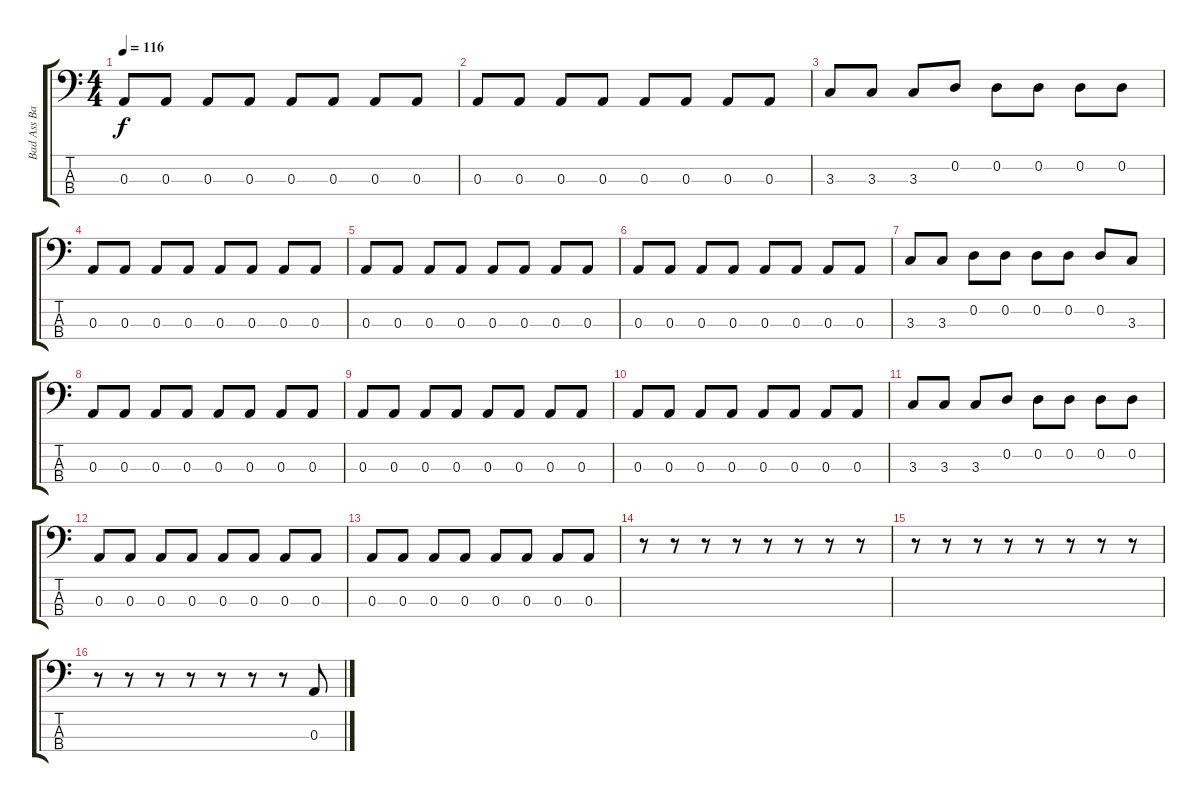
\track ("Bad Ass Bass" "Bad Ass Ba") {instrument fretlessbass}
\staff {score tabs}
\tuning (G2 D2 A1 E1) {hide}
\ts (4 4)
\tempo 116
\clef f4
\ks c
0.3.8{dy f} 0.3.8 0.3.8 0.3.8 0.3.8 0.3.8 0.3.8 0.3.8 |
0.3.8 0.3.8 0.3.8 0.3.8 0.3.8 0.3.8 0.3.8 0.3.8 |
3.3.8 3.3.8 3.3.8 0.2.8 0.2.8 0.2.8 0.2.8 0.2.8 |
0.3.8 0.3.8 0.3.8 0.3.8 0.3.8 0.3.8 0.3.8 0.3.8 |
0.3.8 0.3.8 0.3.8 0.3.8 0.3.8 0.3.8 0.3.8 0.3.8 |
0.3.8 0.3.8 0.3.8 0.3.8 0.3.8 0.3.8 0.3.8 0.3.8 |
3.3.8 3.3.8 0.2.8 0.2.8 0.2.8 0.2.8 0.2.8 3.3.8 |
0.3.8 0.3.8 0.3.8 0.3.8 0.3.8 0.3.8 0.3.8 0.3.8 |
0.3.8 0.3.8 0.3.8 0.3.8 0.3.8 0.3.8 0.3.8 0.3.8 |
0.3.8 0.3.8 0.3.8 0.3.8 0.3.8 0.3.8 0.3.8 0.3.8 |
3.3.8 3.3.8 3.3.8 0.2.8 0.2.8 0.2.8 0.2.8 0.2.8 |
0.3.8 0.3.8 0.3.8 0.3.8 0.3.8 0.3.8 0.3.8 0.3.8 |
0.3.8 0.3.8 0.3.8 0.3.8 0.3.8 0.3.8 0.3.8 0.3.8 |
r.8 r.8 r.8 r.8 r.8 r.8 r.8 r.8 |
r.8 r.8 r.8 r.8 r.8 r.8 r.8 r.8 |
r.8 r.8 r.8 r.8 r.8 r.8 r.8 0.3.8
